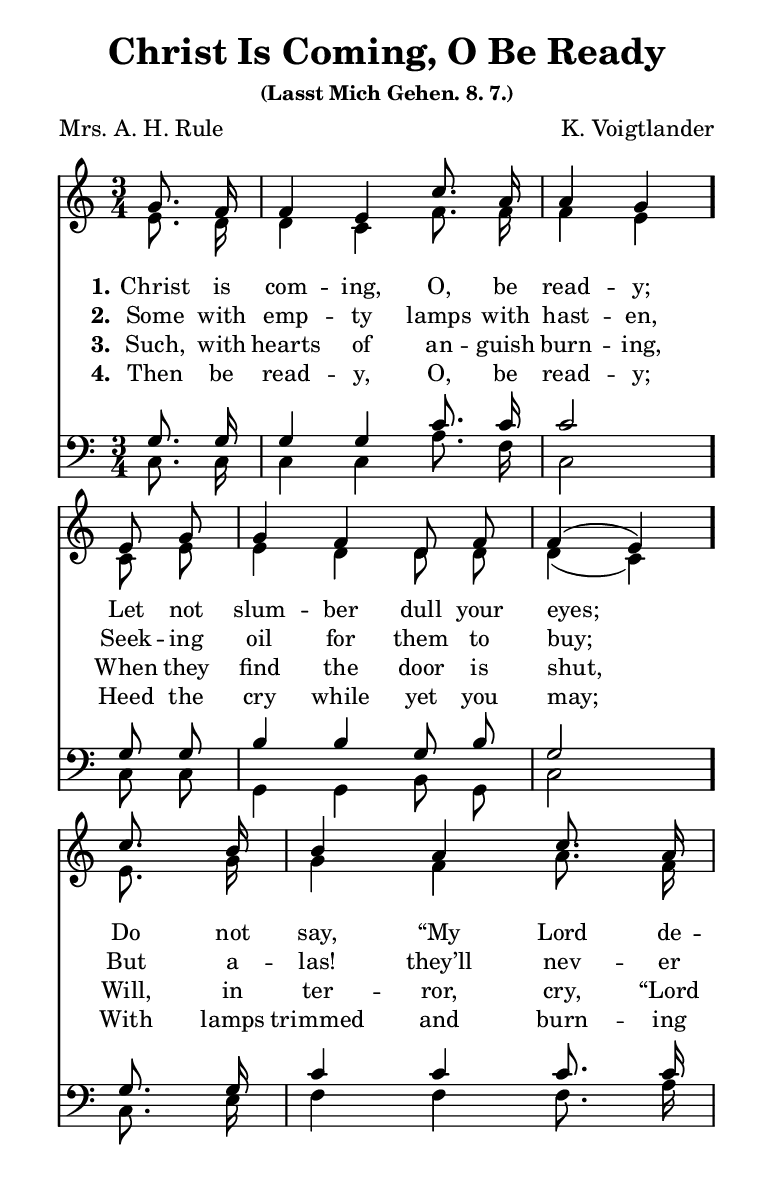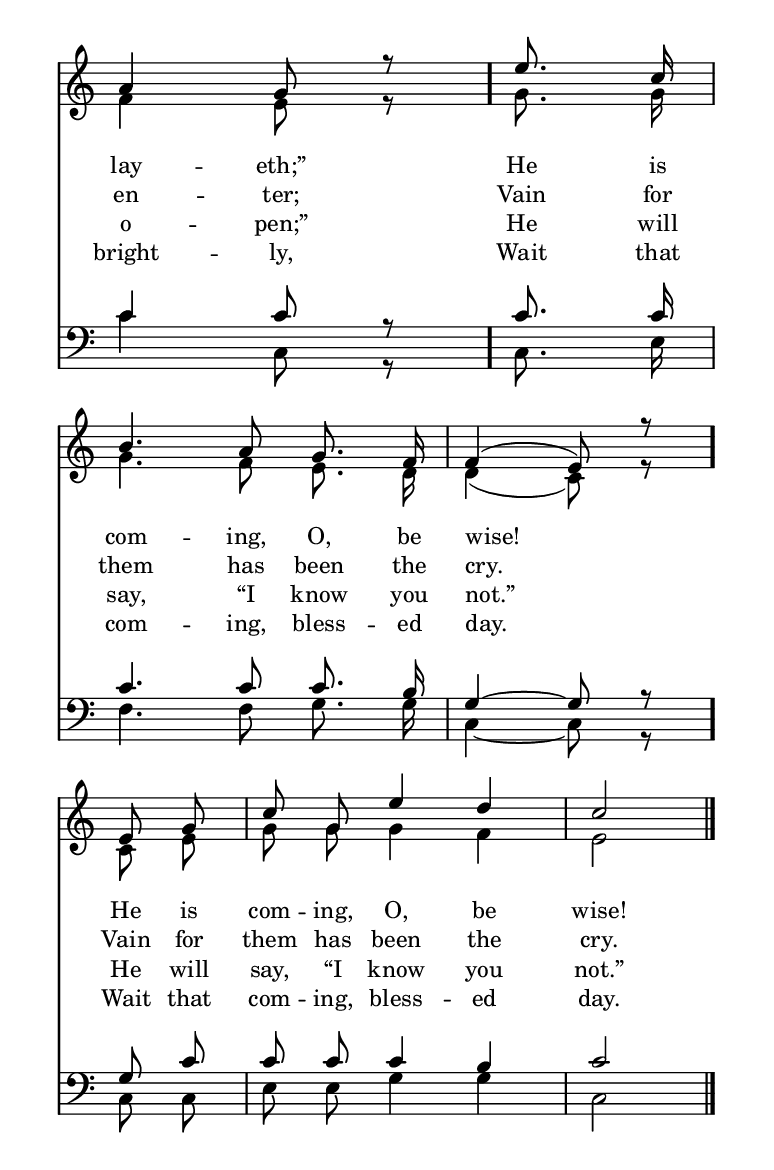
\include "common/global.ily"
\paper {
  \include "common/paper.ily"
  ragged-bottom = ##t
  ragged-last-bottom = ##t
  systems-per-page = 3
  %page-count = ##f
}

\header{
  title = "Christ Is Coming, O Be Ready"
  subsubtitle = "(Lasst Mich Gehen. 8. 7.)"
  %meter = "8.7."
  poet = "Mrs. A. H. Rule"
  composer = "K. Voigtlander"
  %copyright = ""
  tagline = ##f
}

% for fermata in MIDI
ta = { \tempo 4=70 }
tb = { \tempo 4=35 }

patternAA = { c8. c16 | c4 c4 c8. c16 | c4 c4 }
patternAB = { c8. c16 | c4 c4 c8. c16 | c2 }
patternAC = { c8. c16 | c4 c4 c8. c16 | c4 c8 c8 }
patternAD = { c8. c16 | c4. c8 c8. c16 | c4 c8 c8 }

patternBA = { c8 c8 | c4 c4 c8 c8 | c4 c4 }
patternBB = { c8 c8 | c4 c4 c8 c8 | c2 }

patternCA = { c8 c8 | c8 c8 c4 c4 | c2 }

global = {
  \include "common/overrides.ily"
  \override Staff.TimeSignature.style = #'()
  \time 3/4
  \override Score.MetronomeMark.transparent = ##t % hide all fermata changes too
  \ta
  \key c \major
  \partial 4
  \autoBeamOff
}

notesSoprano = {
\global
\relative c'' {

  \changePitch \patternAA { g f | f e c' a | a g }
  \changePitch \patternBA { e g | g f d f | f( e) }
  \changePitch \patternAC { c' b | b a c a | a g r }
  \changePitch \patternAD { e' c | b a g f | f( e) r }
  \changePitch \patternCA { e g | c g e' d | c }

  \bar "|."

}
}

notesAlto = {
\global
\relative e' {

  \changePitch \patternAA { e d | d c f f | f e }
  \changePitch \patternBA { c e | e d d d | d( c) }
  \changePitch \patternAC { e g | g f a f | f e r }
  \changePitch \patternAD { g g | g f e d | d( c) r }
  \changePitch \patternCA { c e | g g g f | e }

}
}

notesTenor = {
\global
\relative a {

  \changePitch \patternAB { g g | g g c c | c }
  \changePitch \patternBB { g g | b b g b | g }
  \changePitch \patternAC { g g | c c c c | c c r }
  \changePitch \patternAD { c c | c c c b | g ~ g r }
  \changePitch \patternCA { g c | c c c b | c }

}
}

notesBass = {
\global
\relative f {

  \changePitch \patternAB { c c | c c a' f | c }
  \changePitch \patternBB { c c | g g b g | c }
  \changePitch \patternAC { c e | f f f a | c c, r }
  \changePitch \patternAD { c e | f f g g | c, ~ c r }
  \changePitch \patternCA { c c | e e g g | c, }

}
}

wordsA = \lyricmode {
\set stanza = "1."

Christ is com -- ing, O, be read -- y; \bar "."
Let not slum -- ber dull your eyes; \bar "."
Do not say, “My Lord de -- lay -- eth;” \bar "."
He is com -- ing, O, be wise! \bar "."
He is com -- ing, O, be wise! \bar "."

}

wordsB = \lyricmode {
\set stanza = "2."

Some with emp -- ty lamps with hast -- en,
Seek -- ing oil for them to buy;
But a -- las! they’ll nev -- er en -- ter;
Vain for them has been the cry.
Vain for them has been the cry.

}

wordsC = \lyricmode {
\set stanza = "3."

Such, with hearts of an -- guish burn -- ing,
When they find the door is shut,
Will, in ter -- ror, cry, “Lord o -- pen;”
He will say, “I know you not.”
He will say, “I know you not.”

}

wordsD = \lyricmode {
\set stanza = "4."

Then be read -- y, O, be read -- y;
Heed the cry while yet you may;
With lamps trimmed and burn -- ing bright -- ly,
Wait that com -- ing, bless -- ed day.
Wait that com -- ing, bless -- ed day.

}

\score {
  \context ChoirStaff <<
    \context Staff = upper <<
      \set ChoirStaff.systemStartDelimiter = #'SystemStartBar
      \context Voice  = sopranos { \voiceOne << \notesSoprano >> }
      \context Voice  = altos { \voiceTwo << \notesAlto >> }
      \context Lyrics = one   \lyricsto sopranos \wordsA
      \context Lyrics = two   \lyricsto sopranos \wordsB
      \context Lyrics = three \lyricsto sopranos \wordsC
      \context Lyrics = four  \lyricsto sopranos \wordsD
    >>
    \context Staff = men <<
      \clef bass
      \context Voice  = tenors { \voiceOne << \notesTenor >> }
      \context Voice  = basses { \voiceTwo << \notesBass >> }
    >>
  >>
  \layout {
    \include "common/layout.ily"
  }
  \midi{
    \include "common/midi.ily"
  }
}

\version "2.18.0"  % necessary for upgrading to future LilyPond versions.

% vi:set et ts=2 sw=2 ai nocindent syntax=lilypond
